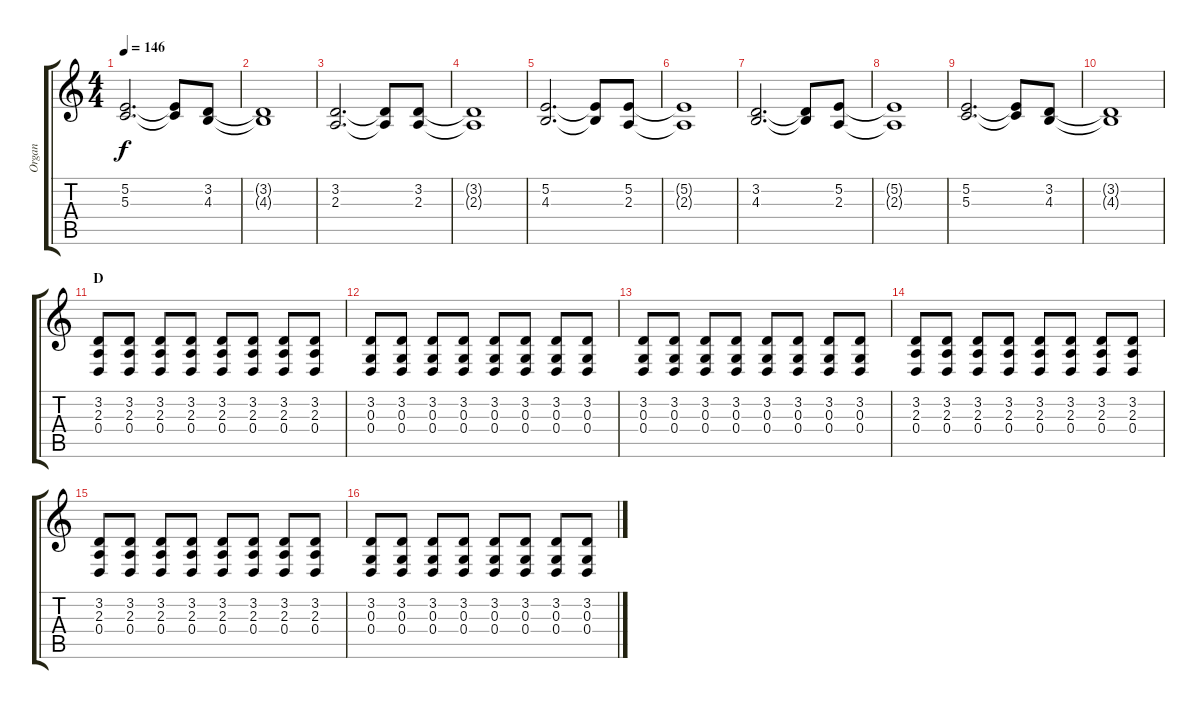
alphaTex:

\track ("Organ" "Organ") {instrument churchorgan}
\staff {score tabs}
\tuning (E4 B3 G3 D3 A2 E2) {hide}
\ts (4 4)
\tempo 146
\clef g2
\ks c
(5.2 5.3).2{d dy f} (5.2{t} 5.3{t}).8 (3.2 4.3).8 |
(3.2{t} 4.3{t}).1 |
(3.2 2.3).2{d} (3.2{t} 2.3{t}).8 (3.2 2.3).8 |
(3.2{t} 2.3{t}).1 |
(5.2 4.3).2{d} (5.2{t} 4.3{t}).8 (5.2 2.3).8 |
(5.2{t} 2.3{t}).1 |
(3.2 4.3).2{d} (3.2{t} 4.3{t}).8 (5.2 2.3).8 |
(5.2{t} 2.3{t}).1 |
(5.2 5.3).2{d} (5.2{t} 5.3{t}).8 (3.2 4.3).8 |
(3.2{t} 4.3{t}).1 |
\section ("" "D")
(3.2 2.3 0.4).8 (3.2 2.3 0.4).8 (3.2 2.3 0.4).8 (3.2 2.3 0.4).8 (3.2 2.3 0.4).8 (3.2 2.3 0.4).8 (3.2 2.3 0.4).8 (3.2 2.3 0.4).8 |
(3.2 0.3 0.4).8 (3.2 0.3 0.4).8 (3.2 0.3 0.4).8 (3.2 0.3 0.4).8 (3.2 0.3 0.4).8 (3.2 0.3 0.4).8 (3.2 0.3 0.4).8 (3.2 0.3 0.4).8 |
(3.2 0.3 0.4).8 (3.2 0.3 0.4).8 (3.2 0.3 0.4).8 (3.2 0.3 0.4).8 (3.2 0.3 0.4).8 (3.2 0.3 0.4).8 (3.2 0.3 0.4).8 (3.2 0.3 0.4).8 |
(3.2 2.3 0.4).8 (3.2 2.3 0.4).8 (3.2 2.3 0.4).8 (3.2 2.3 0.4).8 (3.2 2.3 0.4).8 (3.2 2.3 0.4).8 (3.2 2.3 0.4).8 (3.2 2.3 0.4).8 |
(3.2 2.3 0.4).8 (3.2 2.3 0.4).8 (3.2 2.3 0.4).8 (3.2 2.3 0.4).8 (3.2 2.3 0.4).8 (3.2 2.3 0.4).8 (3.2 2.3 0.4).8 (3.2 2.3 0.4).8 |
(3.2 0.3 0.4).8 (3.2 0.3 0.4).8 (3.2 0.3 0.4).8 (3.2 0.3 0.4).8 (3.2 0.3 0.4).8 (3.2 0.3 0.4).8 (3.2 0.3 0.4).8 (3.2 0.3 0.4).8
